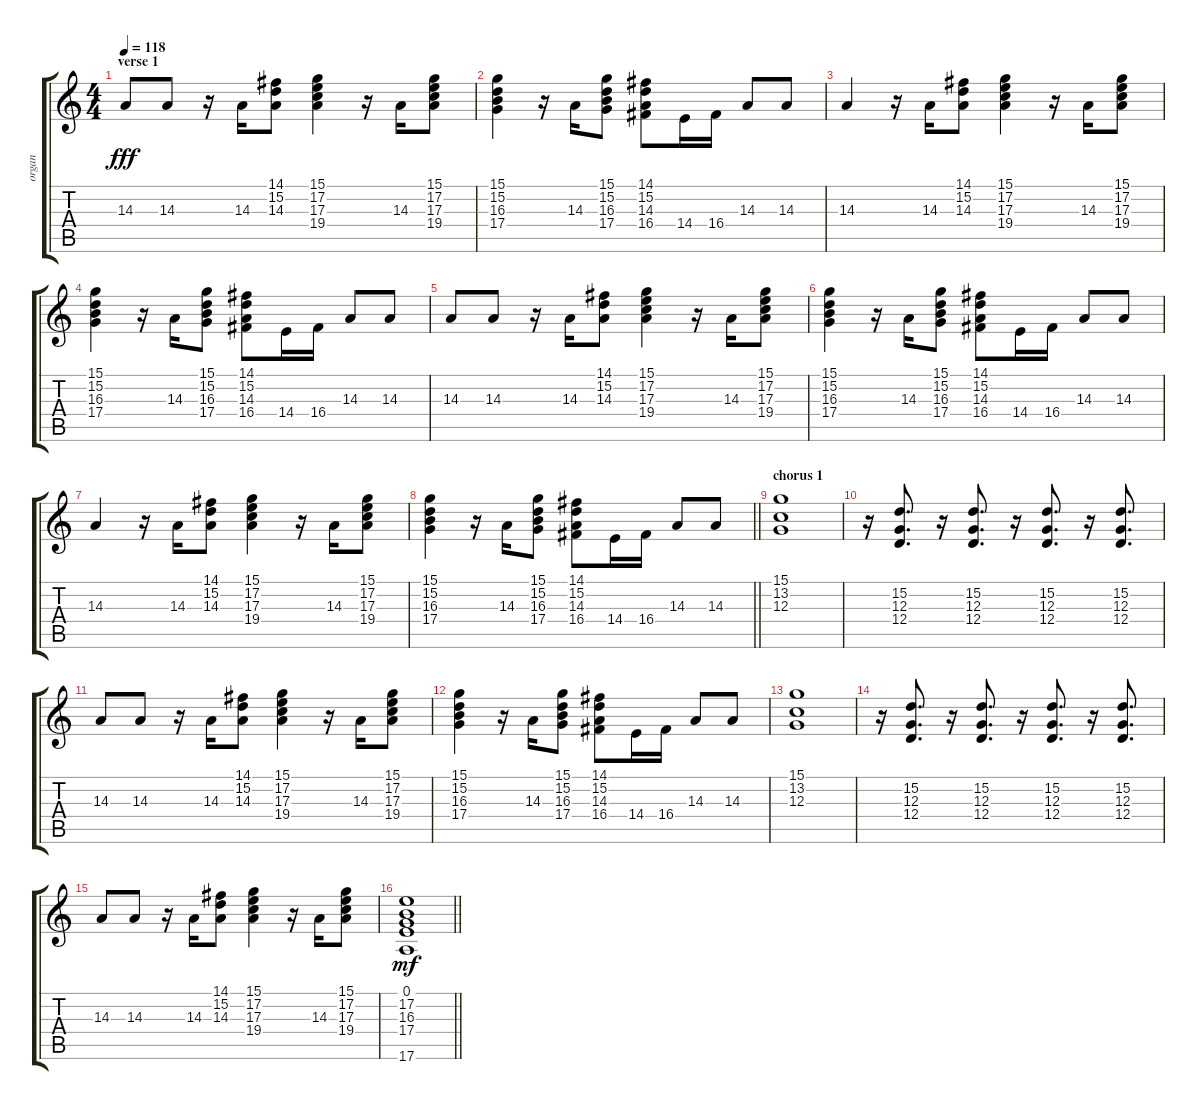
\track ("organ" "organ") {instrument rockorgan}
\staff {score tabs}
\tuning (E4 B3 G3 D3 A2 E2) {hide}
\ts (4 4)
\section ("" "verse 1")
\tempo 118
\clef g2
\ks c
14.3.8{dy fff} 14.3.8 r.16 14.3.16 (14.1 15.2 14.3).8 (15.1 17.2 17.3 19.4).4 r.16 14.3.16 (15.1 17.2 17.3 19.4).8 |
(15.1 15.2 16.3 17.4).4 r.16 14.3.16 (15.1 15.2 16.3 17.4).8 (14.1 15.2 14.3 16.4).8 14.4.16 16.4.16 14.3.8 14.3.8 |
14.3.4 r.16 14.3.16 (14.1 15.2 14.3).8 (15.1 17.2 17.3 19.4).4 r.16 14.3.16 (15.1 17.2 17.3 19.4).8 |
(15.1 15.2 16.3 17.4).4 r.16 14.3.16 (15.1 15.2 16.3 17.4).8 (14.1 15.2 14.3 16.4).8 14.4.16 16.4.16 14.3.8 14.3.8 |
14.3.8 14.3.8 r.16 14.3.16 (14.1 15.2 14.3).8 (15.1 17.2 17.3 19.4).4 r.16 14.3.16 (15.1 17.2 17.3 19.4).8 |
(15.1 15.2 16.3 17.4).4 r.16 14.3.16 (15.1 15.2 16.3 17.4).8 (14.1 15.2 14.3 16.4).8 14.4.16 16.4.16 14.3.8 14.3.8 |
14.3.4 r.16 14.3.16 (14.1 15.2 14.3).8 (15.1 17.2 17.3 19.4).4 r.16 14.3.16 (15.1 17.2 17.3 19.4).8 |
\barLineRight lightlight
(15.1 15.2 16.3 17.4).4 r.16 14.3.16 (15.1 15.2 16.3 17.4).8 (14.1 15.2 14.3 16.4).8 14.4.16 16.4.16 14.3.8 14.3.8 |
\section ("" "chorus 1")
(15.1 13.2 12.3).1 |
r.16 (15.2 12.3 12.4).8{d} r.16 (15.2 12.3 12.4).8{d} r.16 (15.2 12.3 12.4).8{d} r.16 (15.2 12.3 12.4).8{d} |
14.3.8 14.3.8 r.16 14.3.16 (14.1 15.2 14.3).8 (15.1 17.2 17.3 19.4).4 r.16 14.3.16 (15.1 17.2 17.3 19.4).8 |
(15.1 15.2 16.3 17.4).4 r.16 14.3.16 (15.1 15.2 16.3 17.4).8 (14.1 15.2 14.3 16.4).8 14.4.16 16.4.16 14.3.8 14.3.8 |
(15.1 13.2 12.3).1 |
r.16 (15.2 12.3 12.4).8{d} r.16 (15.2 12.3 12.4).8{d} r.16 (15.2 12.3 12.4).8{d} r.16 (15.2 12.3 12.4).8{d} |
14.3.8 14.3.8 r.16 14.3.16 (14.1 15.2 14.3).8 (15.1 17.2 17.3 19.4).4 r.16 14.3.16 (15.1 17.2 17.3 19.4).8 |
\barLineRight lightlight
(0.1 17.2 16.3 17.4 17.6).1{dy mf}
